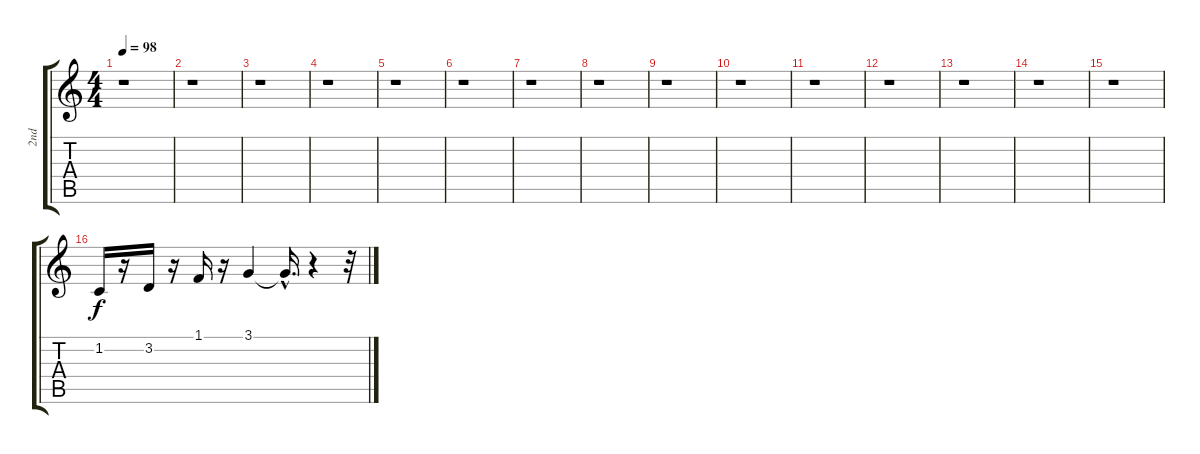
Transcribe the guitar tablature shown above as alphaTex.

\track ("2nd" "2nd") {instrument pad4choir}
\staff {score tabs}
\tuning (E4 B3 G3 D3 A2 E2) {hide}
\ts (4 4)
\tempo 98
\clef g2
\ks c
r.1{dy mp} |
r.1 |
r.1 |
r.1 |
r.1 |
r.1 |
r.1 |
r.1 |
r.1 |
r.1 |
r.1 |
r.1 |
r.1 |
r.1 |
r.1 |
1.2.16{dy f} r.16 3.2.16 r.16 1.1.16 r.16 3.1.4 3.1{hac t}.16{d} r.4 r.32
